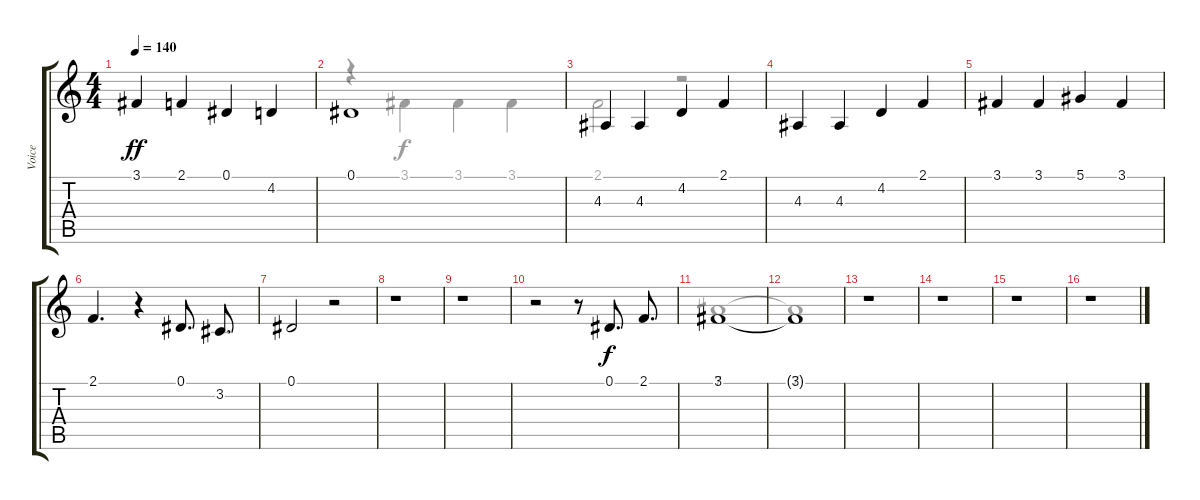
\track ("Voice" "Voice") {instrument lead6voice}
\staff {score tabs}
\tuning (Eb4 Bb3 Gb3 Db3 Ab2 Eb2) {hide}
\voice
\ts (4 4)
\tempo 140
\clef g2
\ks c
3.1.4{dy ff} 2.1.4 0.1.4 4.2.4 |
0.1.1 |
4.3.4 4.3.4 4.2.4 2.1.4 |
4.3.4 4.3.4 4.2.4 2.1.4 |
3.1.4 3.1.4 5.1.4 3.1.4 |
2.1.4{d} r.4 0.1.8{d} 3.2.8{d} |
0.1.2 r.2 |
r.1 |
r.1 |
r.2 r.8 0.1.8{d dy f} 2.1.8{d} |
3.1.1 |
3.1{t}.1 |
r.1 |
r.1 |
r.1 |
r.1
\voice
\clef g2
\ottava regular
\simile none
\ks c
|
r.4 3.1.4 3.1.4 3.1.4 |
2.1.2 r.2 |
|
|
|
|
|
|
|
7.1.1{dy f} |
7.1{t}.1 |
|
|
|
